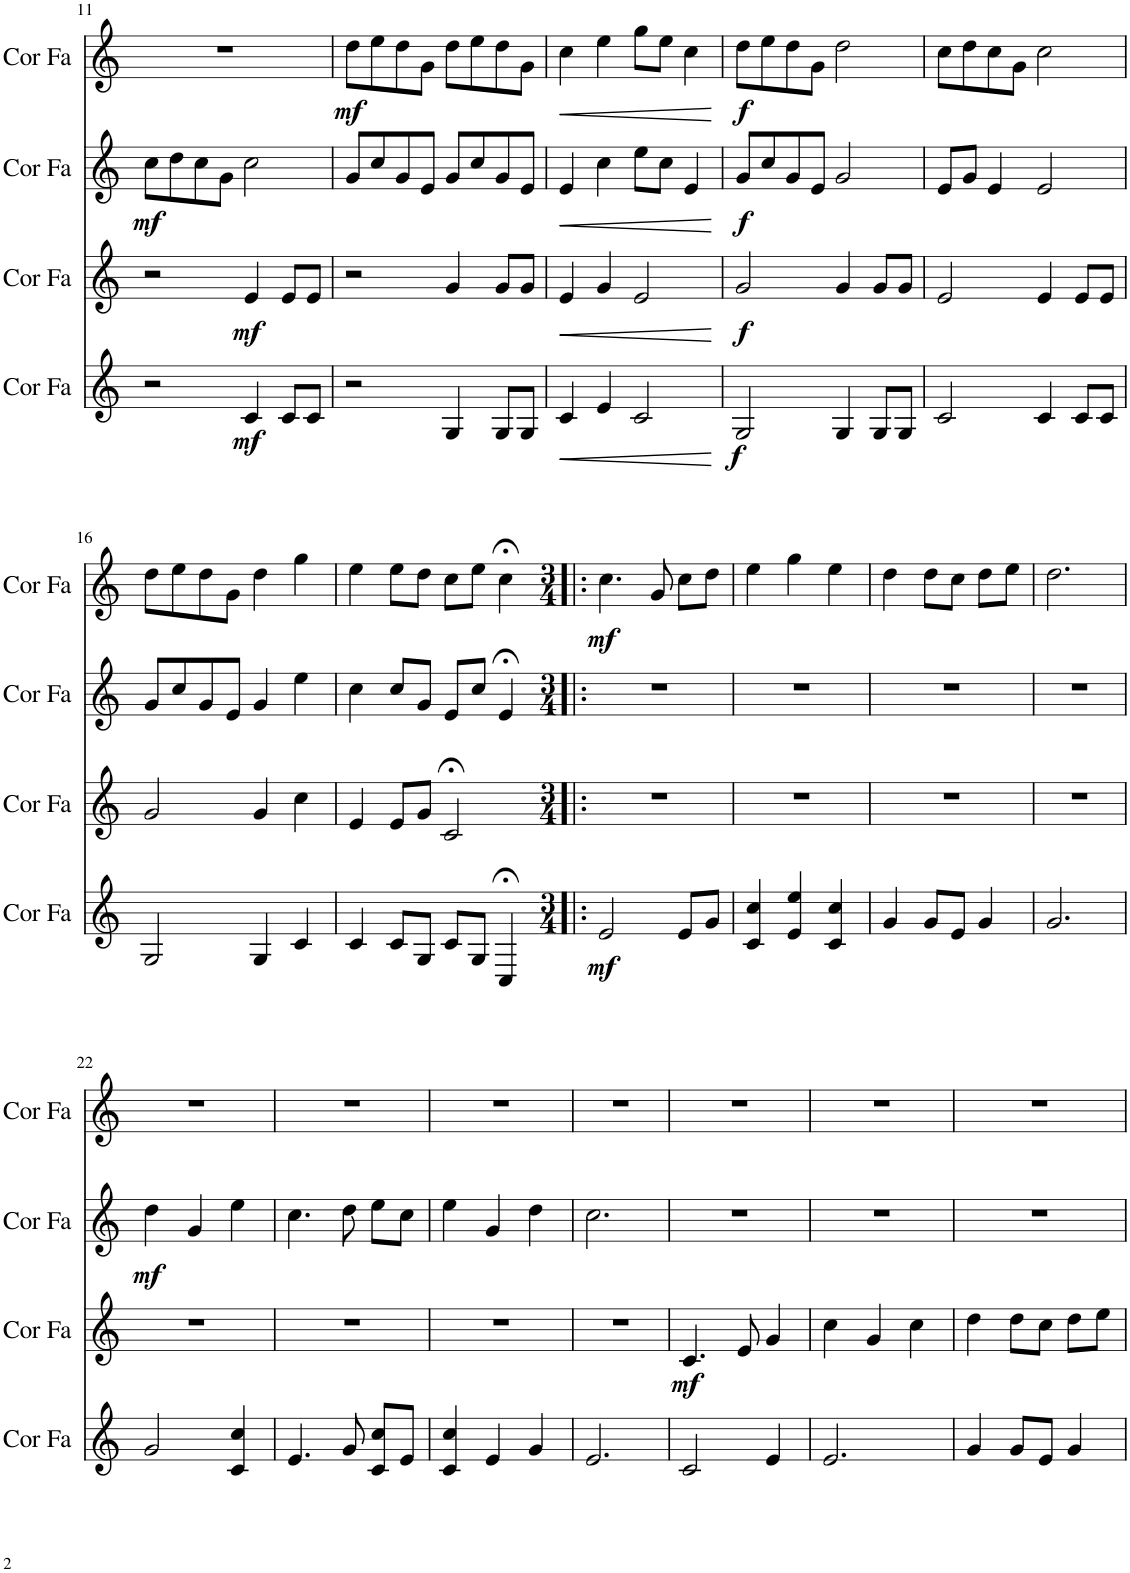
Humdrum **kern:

**kern	**dynam	**kern	**dynam	**kern	**dynam	**kern	**dynam
*part4	*part4	*part3	*part3	*part2	*part2	*part1	*part1
*staff4	*staff4	*staff3	*staff3	*staff2	*staff2	*staff1	*staff1
*I"Cor en Fa	*	*I"Cor en Fa	*	*I"Cor en Fa	*	*I"Cor en Fa	*
*I'Cor Fa	*	*I'Cor Fa	*	*I'Cor Fa	*	*I'Cor Fa	*
!!LO:PB:g=z
*clefG2	*	*clefG2	*	*clefG2	*	*clefG2	*
*Trd4c7	*	*Trd4c7	*	*Trd4c7	*	*Trd4c7	*
*k[]	*	*k[]	*	*k[]	*	*k[]	*
*M4/4	*	*M4/4	*	*M4/4	*	*M4/4	*
=11	=11	=11	=11	=11	=11	=11	=11
!	!	!	!	!	!LO:DY:b	!	!
2r	.	2r	.	8cc\L	mf	1r	.
.	.	.	.	8dd\	.	.	.
.	.	.	.	8cc\	.	.	.
.	.	.	.	8g\J	.	.	.
!	!LO:DY:b	!	!LO:DY:b	!	!	!	!
4c/	mf	4e/	mf	2cc\	.	.	.
8c/L	.	8e/L	.	.	.	.	.
8c/J	.	8e/J	.	.	.	.	.
=12	=12	=12	=12	=12	=12	=12	=12
!	!	!	!	!	!	!	!LO:DY:b
2r	.	2r	.	8g/L	.	8dd\L	mf
.	.	.	.	8cc/	.	8ee\	.
.	.	.	.	8g/	.	8dd\	.
.	.	.	.	8e/J	.	8g\J	.
4G/	.	4g/	.	8g/L	.	8dd\L	.
.	.	.	.	8cc/	.	8ee\	.
8G/L	.	8g/L	.	8g/	.	8dd\	.
8G/J	.	8g/J	.	8e/J	.	8g\J	.
=13	=13	=13	=13	=13	=13	=13	=13
!	!LO:HP:b	!	!LO:HP:b	!	!LO:HP:b	!	!LO:HP:b
4c/	<	4e/	<	4e/	<	4cc\	<
4e/	.	4g/	.	4cc\	.	4ee\	.
2c/	.	2e/	.	8ee\L	.	8gg\L	.
.	.	.	.	8cc\J	.	8ee\J	.
.	.	.	.	4e/	.	4cc\	.
.	[	.	[	.	[	.	[
=14	=14	=14	=14	=14	=14	=14	=14
!	!LO:DY:b	!	!LO:DY:b	!	!LO:DY:b	!	!LO:DY:b
2G/	f	2g/	f	8g/L	f	8dd\L	f
.	.	.	.	8cc/	.	8ee\	.
.	.	.	.	8g/	.	8dd\	.
.	.	.	.	8e/J	.	8g\J	.
4G/	.	4g/	.	2g/	.	2dd\	.
8G/L	.	8g/L	.	.	.	.	.
8G/J	.	8g/J	.	.	.	.	.
=15	=15	=15	=15	=15	=15	=15	=15
2c/	.	2e/	.	8e/L	.	8cc\L	.
.	.	.	.	8g/J	.	8dd\	.
.	.	.	.	4e/	.	8cc\	.
.	.	.	.	.	.	8g\J	.
4c/	.	4e/	.	2e/	.	2cc\	.
8c/L	.	8e/L	.	.	.	.	.
8c/J	.	8e/J	.	.	.	.	.
!!LO:LB:g=z
=16	=16	=16	=16	=16	=16	=16	=16
2G/	.	2g/	.	8g/L	.	8dd\L	.
.	.	.	.	8cc/	.	8ee\	.
.	.	.	.	8g/	.	8dd\	.
.	.	.	.	8e/J	.	8g\J	.
4G/	.	4g/	.	4g/	.	4dd\	.
4c/	.	4cc\	.	4ee\	.	4gg\	.
=17	=17	=17	=17	=17	=17	=17	=17
4c/	.	4e/	.	4cc\	.	4ee\	.
8c/L	.	8e/L	.	8cc/L	.	8ee\L	.
8G/J	.	8g/J	.	8g/J	.	8dd\J	.
8c/L	.	2c;</	.	8e/L	.	8cc\L	.
8G/J	.	.	.	8cc/J	.	8ee\J	.
4C;</	.	.	.	4e;</	.	4cc;<\	.
=18!|:	=18!|:	=18!|:	=18!|:	=18!|:	=18!|:	=18!|:	=18!|:
*M3/4	*	*M3/4	*	*M3/4	*	*M3/4	*
!	!LO:DY:b	!	!	!	!	!	!LO:DY:b
2e/	mf	2.r	.	2.r	.	4.cc\	mf
.	.	.	.	.	.	8g/	.
8e/L	.	.	.	.	.	8cc\L	.
8g/J	.	.	.	.	.	8dd\J	.
=19	=19	=19	=19	=19	=19	=19	=19
4c/ 4cc/	.	2.r	.	2.r	.	4ee\	.
4e/ 4ee/	.	.	.	.	.	4gg\	.
4c/ 4cc/	.	.	.	.	.	4ee\	.
=20	=20	=20	=20	=20	=20	=20	=20
4g/	.	2.r	.	2.r	.	4dd\	.
8g/L	.	.	.	.	.	8dd\L	.
8e/J	.	.	.	.	.	8cc\J	.
4g/	.	.	.	.	.	8dd\L	.
.	.	.	.	.	.	8ee\J	.
=21	=21	=21	=21	=21	=21	=21	=21
2.g/	.	2.r	.	2.r	.	2.dd\	.
!!LO:LB:g=z
=22	=22	=22	=22	=22	=22	=22	=22
!	!	!	!	!	!LO:DY:b	!	!
2g/	.	2.r	.	4dd\	mf	2.r	.
.	.	.	.	4g/	.	.	.
4c/ 4cc/	.	.	.	4ee\	.	.	.
=23	=23	=23	=23	=23	=23	=23	=23
4.e/	.	2.r	.	4.cc\	.	2.r	.
8g/	.	.	.	8dd\	.	.	.
8c/ 8cc/L	.	.	.	8ee\L	.	.	.
8e/J	.	.	.	8cc\J	.	.	.
=24	=24	=24	=24	=24	=24	=24	=24
4c/ 4cc/	.	2.r	.	4ee\	.	2.r	.
4e/	.	.	.	4g/	.	.	.
4g/	.	.	.	4dd\	.	.	.
=25	=25	=25	=25	=25	=25	=25	=25
2.e/	.	2.r	.	2.cc\	.	2.r	.
=26	=26	=26	=26	=26	=26	=26	=26
!	!	!	!LO:DY:b	!	!	!	!
2c/	.	4.c/	mf	2.r	.	2.r	.
.	.	8e/	.	.	.	.	.
4e/	.	4g/	.	.	.	.	.
=27	=27	=27	=27	=27	=27	=27	=27
2.e/	.	4cc\	.	2.r	.	2.r	.
.	.	4g/	.	.	.	.	.
.	.	4cc\	.	.	.	.	.
=28	=28	=28	=28	=28	=28	=28	=28
4g/	.	4dd\	.	2.r	.	2.r	.
8g/L	.	8dd\L	.	.	.	.	.
8e/J	.	8cc\J	.	.	.	.	.
4g/	.	8dd\L	.	.	.	.	.
.	.	8ee\J	.	.	.	.	.
=	=	=	=	=	=	=	=
*-	*-	*-	*-	*-	*-	*-	*-
